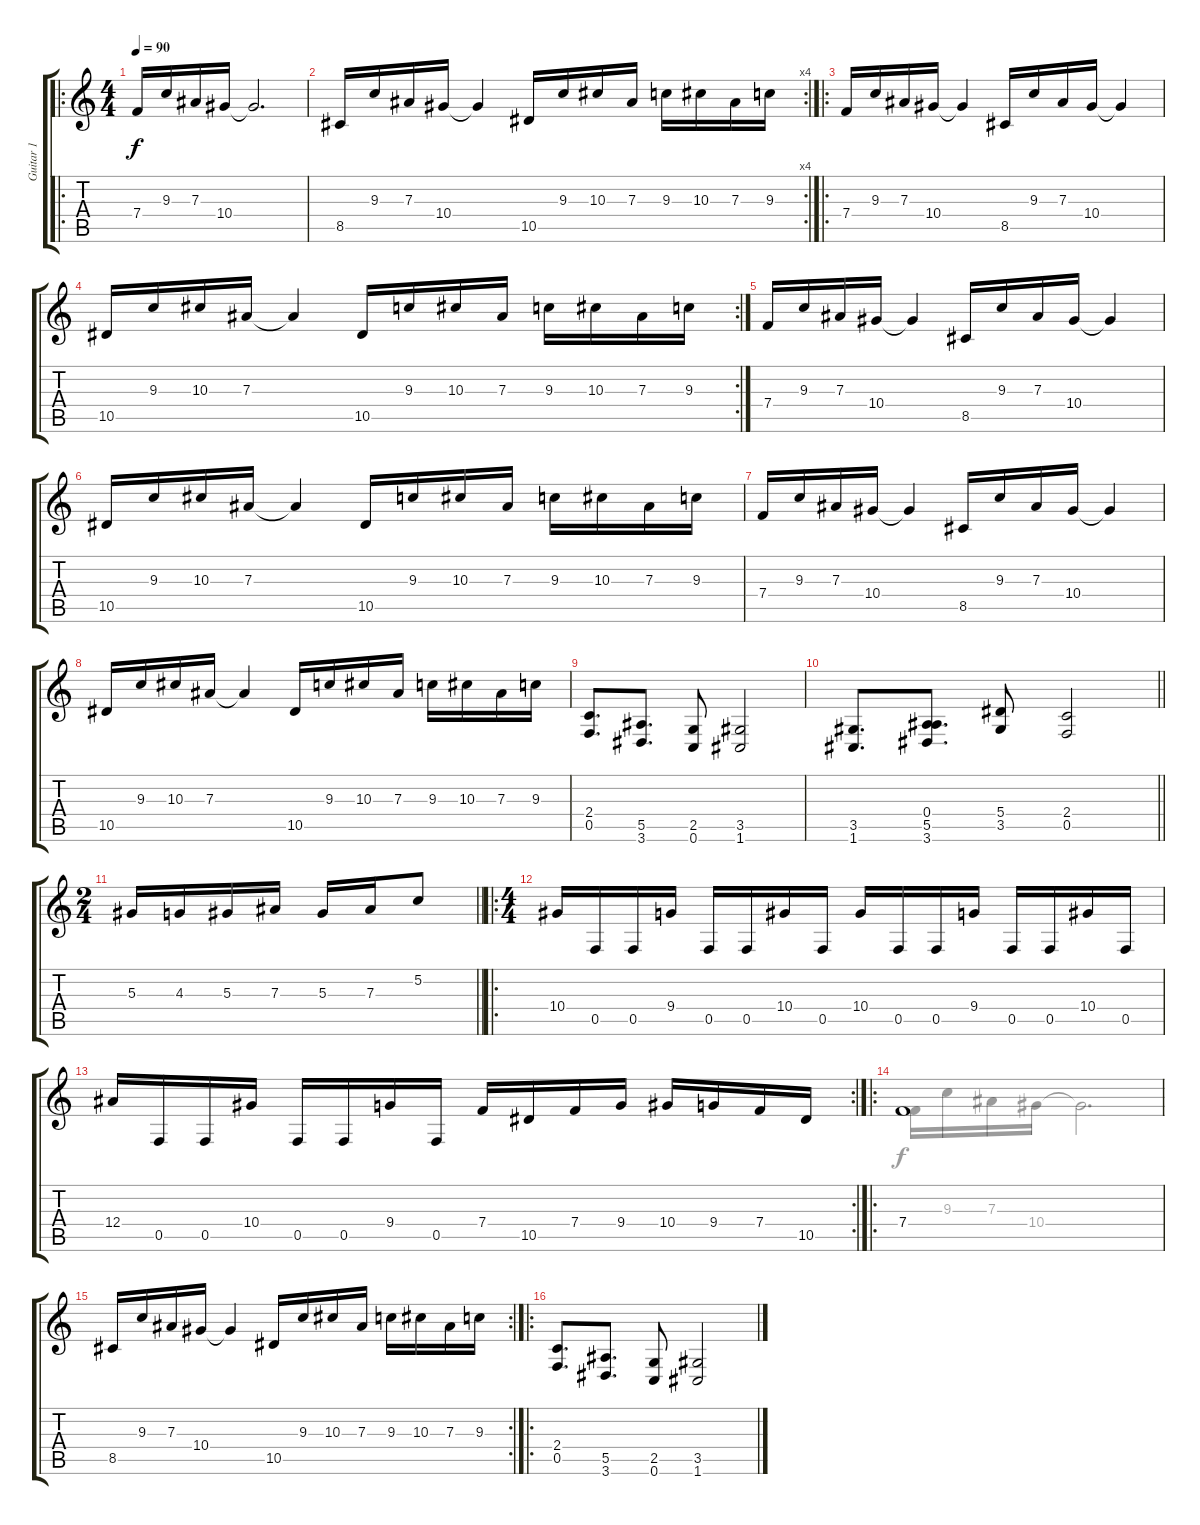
\track ("Guitar 1" "Guitar 1") {instrument distortionguitar}
\staff {score tabs}
\tuning (C4 G3 Eb3 Bb2 F2 C2) {hide}
\voice
\ro
\ts (4 4)
\tempo 90
\clef g2
\ks c
7.4.16{dy f volume 11 instrument electricguitarjazz} 9.3.16 7.3.16 10.4.16 10.4{t}.2{d} |
\rc 4
8.5.16 9.3.16 7.3.16 10.4.16 10.4{t}.4 10.5.16 9.3.16 10.3.16 7.3.16 9.3.16 10.3.16 7.3.16 9.3.16 |
\ro
7.4.16 9.3.16 7.3.16 10.4.16 10.4{t}.4 8.5.16 9.3.16 7.3.16 10.4.16 10.4{t}.4 |
\rc 2
10.5.16 9.3.16 10.3.16 7.3.16 7.3{t}.4 10.5.16 9.3.16 10.3.16 7.3.16 9.3.16 10.3.16 7.3.16 9.3.16 |
7.4.16{volume 11 instrument electricguitarjazz} 9.3.16 7.3.16 10.4.16 10.4{t}.4 8.5.16 9.3.16 7.3.16 10.4.16 10.4{t}.4 |
10.5.16 9.3.16 10.3.16 7.3.16 7.3{t}.4 10.5.16 9.3.16 10.3.16 7.3.16 9.3.16 10.3.16 7.3.16 9.3.16 |
7.4.16 9.3.16 7.3.16 10.4.16 10.4{t}.4 8.5.16 9.3.16 7.3.16 10.4.16 10.4{t}.4 |
10.5.16 9.3.16 10.3.16 7.3.16 7.3{t}.4 10.5.16 9.3.16 10.3.16 7.3.16 9.3.16 10.3.16 7.3.16 9.3.16 |
(2.4 0.5).8{d volume 11 instrument distortionguitar} (5.5 3.6).8{d} (2.5 0.6).8 (3.5 1.6).2 |
\barLineRight lightlight
(3.5 1.6).8{d} (0.4 5.5 3.6).8{d} (5.4 3.5).8 (2.4 0.5).2 |
\ts (2 4)
\barLineRight lightlight
5.3.16{volume 13 instrument distortionguitar} 4.3.16 5.3.16 7.3.16 5.3.16 7.3.16 5.2.8 |
\ro
\ts (4 4)
10.4.16 0.5.16 0.5.16 9.4.16 0.5.16 0.5.16 10.4.16 0.5.16 10.4.16 0.5.16 0.5.16 9.4.16 0.5.16 0.5.16 10.4.16 0.5.16 |
\rc 2
12.4.16 0.5.16 0.5.16 10.4.16 0.5.16 0.5.16 9.4.16 0.5.16 7.4.16 10.5.16 7.4.16 9.4.16 10.4.16 9.4.16 7.4.16 10.5.16 |
\ro
7.4.1{volume 11 instrument electricguitarjazz} |
\rc 2
8.5.16 9.3.16 7.3.16 10.4.16 10.4{t}.4 10.5.16 9.3.16 10.3.16 7.3.16 9.3.16 10.3.16 7.3.16 9.3.16 |
\ro
(2.4 0.5).8{d instrument distortionguitar} (5.5 3.6).8{d} (2.5 0.6).8 (3.5 1.6).2
\voice
\clef g2
\ottava regular
\simile none
\ks c
|
|
|
|
|
|
|
|
|
\barLineRight lightlight
|
\barLineRight lightlight
|
|
|
7.4.16 9.3.16 7.3.16 10.4.16 10.4{t}.2{d} |
|
